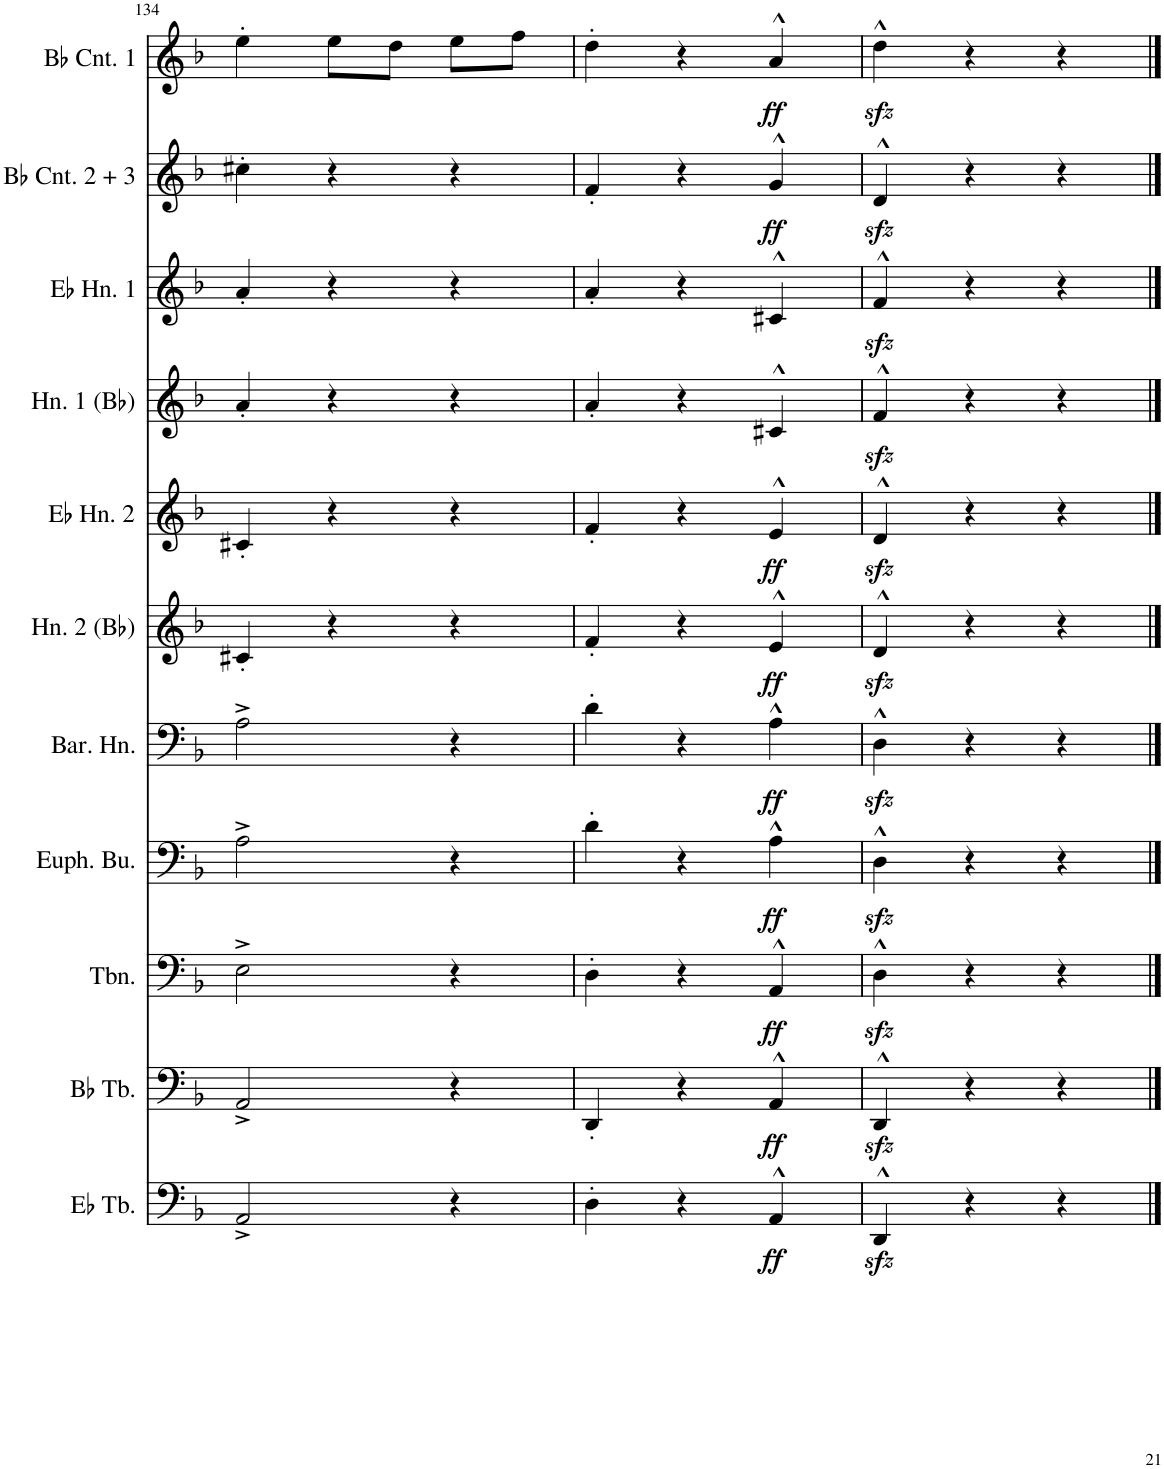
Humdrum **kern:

**kern	**dynam	**kern	**dynam	**kern	**dynam	**kern	**dynam	**kern	**dynam	**kern	**dynam	**kern	**dynam	**kern	**kern	**kern	**dynam	**kern	**dynam
*part11	*part11	*part10	*part10	*part9	*part9	*part8	*part8	*part7	*part7	*part6	*part6	*part5	*part5	*part4	*part3	*part2	*part2	*part1	*part1
*staff11	*staff11	*staff10	*staff10	*staff9	*staff9	*staff8	*staff8	*staff7	*staff7	*staff6	*staff6	*staff5	*staff5	*staff4	*staff3	*staff2	*staff2	*staff1	*staff1
*I"Eb Tuba	*	*I"Bb Tuba	*	*I"Trombone	*	*I"Euphonium	*	*I"Baritone Horn	*	*I"Horn 2 (Bb)	*	*I"Horn in Eb2	*	*I"Horn 1 (Bb)	*I"Horn in Eb1	*I"Bb Cornet 2 + 3	*	*I"BbCornet 1	*
*I'Eb Tb.	*	*I'Bb Tb.	*	*I'Tbn.	*	*	*	*I'Bar. Hn.	*	*I'Hn. 2 (Bb)	*	*	*	*I'Hn. 1 (Bb)	*	*I'Bb Cnt. 2 + 3	*	*I'Bb Cnt. 1	*
!!LO:PB:g=z
*clefF4	*	*clefF4	*	*clefF4	*	*clefF4	*	*clefF4	*	*clefG2	*	*clefG2	*	*clefG2	*clefG2	*clefG2	*	*clefG2	*
*	*	*	*	*	*	*	*	*Trd4c7	*	*Trd1c2	*	*Trd4c7	*	*Trd1c2	*Trd4c7	*Trd1c2	*	*Trd1c2	*
*k[b-]	*	*k[b-]	*	*k[b-]	*	*k[b-]	*	*k[b-]	*	*k[b-]	*	*k[b-]	*	*k[b-]	*k[b-]	*k[b-]	*	*k[b-]	*
*M3/4	*	*M3/4	*	*M3/4	*	*M3/4	*	*M3/4	*	*M3/4	*	*M3/4	*	*M3/4	*M3/4	*M3/4	*	*M3/4	*
=134	=134	=134	=134	=134	=134	=134	=134	=134	=134	=134	=134	=134	=134	=134	=134	=134	=134	=134	=134
2AA^/	.	2AA^/	.	2E^\	.	2A^\	.	2A^\	.	4c#X'/	.	4c#X'/	.	4a'/	4a'/	4cc#X'\	.	4ee'\	.
.	.	.	.	.	.	.	.	.	.	4r	.	4r	.	4r	4r	4r	.	8ee\L	.
.	.	.	.	.	.	.	.	.	.	.	.	.	.	.	.	.	.	8dd\J	.
4r	.	4r	.	4r	.	4r	.	4r	.	4r	.	4r	.	4r	4r	4r	.	8ee\L	.
.	.	.	.	.	.	.	.	.	.	.	.	.	.	.	.	.	.	8ff\J	.
=135	=135	=135	=135	=135	=135	=135	=135	=135	=135	=135	=135	=135	=135	=135	=135	=135	=135	=135	=135
4D'\	.	4DD'/	.	4D'\	.	4d'\	.	4d'\	.	4f'/	.	4f'/	.	4a'/	4a'/	4f'/	.	4dd'\	.
4r	.	4r	.	4r	.	4r	.	4r	.	4r	.	4r	.	4r	4r	4r	.	4r	.
!	!LO:DY:b	!	!LO:DY:b	!	!LO:DY:b	!	!LO:DY:b	!	!LO:DY:b	!	!LO:DY:b	!	!LO:DY:b	!	!	!	!LO:DY:b	!	!LO:DY:b
4AA^^/	ff	4AA^^/	ff	4AA^^/	ff	4A^^\	ff	4A^^\	ff	4e^^/	ff	4e^^/	ff	4c#X^^/	4c#X^^/	4g^^/	ff	4a^^/	ff
=136	=136	=136	=136	=136	=136	=136	=136	=136	=136	=136	=136	=136	=136	=136	=136	=136	=136	=136	=136
4DDzz<^^/	.	4DDzz<^^/	.	4Dzz<^^\	.	4Dzz<^^\	.	4Dzz<^^\	.	4dzz<^^/	.	4dzz<^^/	.	4fzz<^^/	4fzz<^^/	4dzz<^^/	.	4ddzz<^^\	.
4r	.	4r	.	4r	.	4r	.	4r	.	4r	.	4r	.	4r	4r	4r	.	4r	.
4r	.	4r	.	4r	.	4r	.	4r	.	4r	.	4r	.	4r	4r	4r	.	4r	.
==	==	==	==	==	==	==	==	==	==	==	==	==	==	==	==	==	==	==	==
*-	*-	*-	*-	*-	*-	*-	*-	*-	*-	*-	*-	*-	*-	*-	*-	*-	*-	*-	*-
